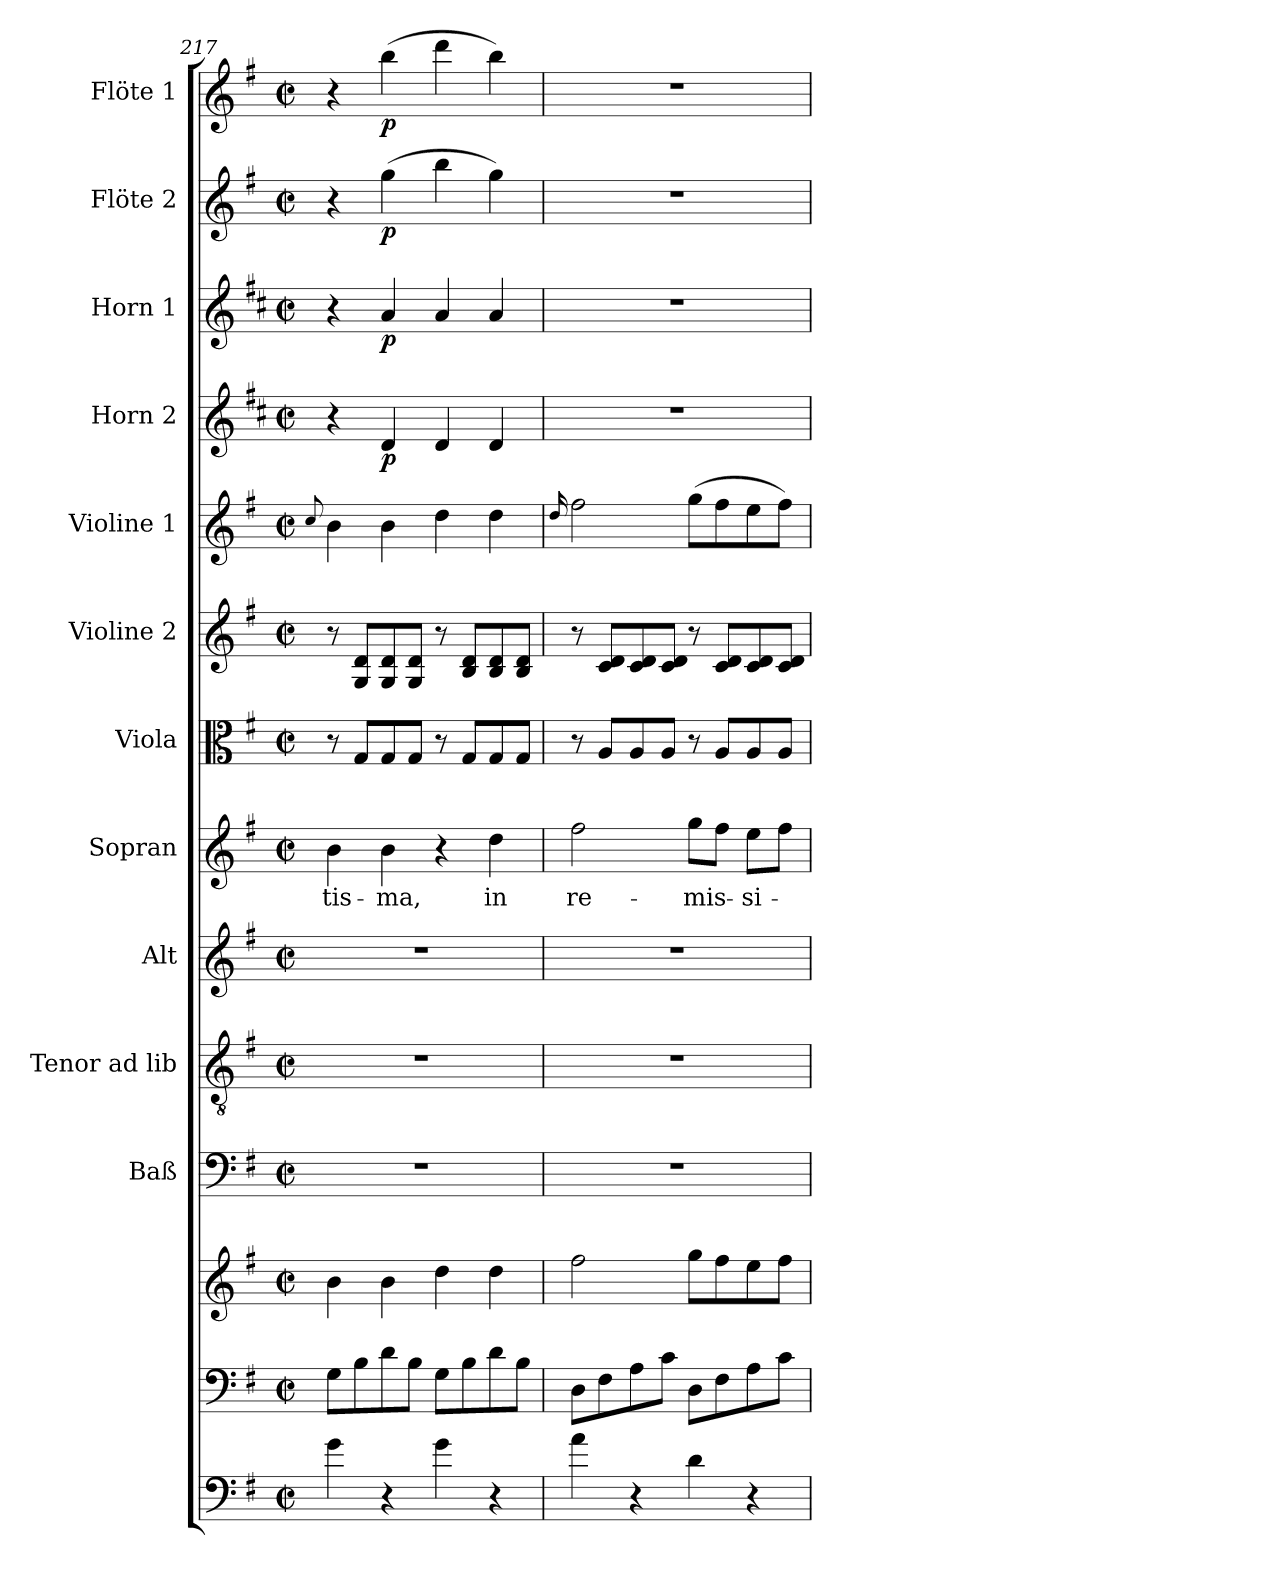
**kern	**kern	**kern	**kern	**kern	**kern	**kern	**text	**kern	**kern	**kern	**kern	**dynam	**kern	**dynam	**kern	**dynam	**kern	**dynam
*part13	*part12	*part12	*part11	*part10	*part9	*part8	*part8	*part7	*part6	*part5	*part4	*part4	*part3	*part3	*part2	*part2	*part1	*part1
*staff14	*staff13	*staff12	*staff11	*staff10	*staff9	*staff8	*staff8	*staff7	*staff6	*staff5	*staff4	*staff4	*staff3	*staff3	*staff2	*staff2	*staff1	*staff1
*	*	*	*I"Baß	*I"Tenor ad lib	*I"Alt	*I"Sopran	*	*I"Viola	*I"Violine 2	*I"Violine 1	*I"Horn 2	*	*I"Horn 1	*	*I"Flöte 2	*	*I"Flöte 1	*
*	*	*	*I'Baß	*I'Ten	*I'Alt	*I'Sop	*	*I'Vla.	*I'Vln. 2	*I'Vln. 1	*I'Hrn. 2	*	*I'Hrn. 1	*	*I'Fl. 2	*	*I'Fl. 1	*
*clefF4	*clefF4	*clefG2	*clefF4	*clefGv2	*clefG2	*clefG2	*	*clefC3	*clefG2	*clefG2	*clefG2	*	*clefG2	*	*clefG2	*	*clefG2	*
*ITrd7c12	*	*	*	*	*	*	*	*	*	*	*ITrd4c7	*	*ITrd4c7	*	*	*	*	*
*k[f#]	*k[f#]	*k[f#]	*k[f#]	*k[f#]	*k[f#]	*k[f#]	*	*k[f#]	*k[f#]	*k[f#]	*k[f#]	*	*k[f#]	*	*k[f#]	*	*k[f#]	*
*G:	*G:	*G:	*G:	*G:	*G:	*G:	*	*G:	*G:	*G:	*G:	*	*G:	*	*G:	*	*G:	*
*M2/2	*M2/2	*M2/2	*M2/2	*M2/2	*M2/2	*M2/2	*	*M2/2	*M2/2	*M2/2	*M2/2	*	*M2/2	*	*M2/2	*	*M2/2	*
*met(c|)	*met(c|)	*met(c|)	*met(c|)	*met(c|)	*met(c|)	*met(c|)	*	*met(c|)	*met(c|)	*met(c|)	*met(c|)	*	*met(c|)	*	*met(c|)	*	*met(c|)	*
=217	=217	=217	=217	=217	=217	=217	=217	=217	=217	=217	=217	=217	=217	=217	=217	=217	=217	=217
.	.	.	.	.	.	.	.	.	.	8qqcc/	.	.	.	.	.	.	.	.
!	!	!	!	!	!	!	!LO:LY:b	!	!	!	!	!	!	!	!	!	!	!
4G\	8G\L	4b\	1r	1r	1r	4b\	-tis-	8r	8r	4b\	4r	.	4r	.	4r	.	4r	.
.	8B\	.	.	.	.	.	.	8G/L	8G/ 8d/L	.	.	.	.	.	.	.	.	.
!	!	!	!	!	!	!	!LO:LY:b	!	!	!	!	!LO:DY:b	!	!LO:DY:b	!	!LO:DY:b	!	!LO:DY:b
4r	8d\	4b\	.	.	.	4b\	-ma,	8G/	8G/ 8d/	4b\	4G/	p	4d/	p	(>4gg\	p	(>4bb\	p
.	8B\J	.	.	.	.	.	.	8G/J	8G/ 8d/J	.	.	.	.	.	.	.	.	.
4G\	8G\L	4dd\	.	.	.	4r	.	8r	8r	4dd\	4G/	.	4d/	.	4bb\	.	4ddd\	.
.	8B\	.	.	.	.	.	.	8G/L	8B/ 8d/L	.	.	.	.	.	.	.	.	.
!	!	!	!	!	!	!	!LO:LY:b	!	!	!	!	!	!	!	!	!	!	!
4r	8d\	4dd\	.	.	.	4dd\	in	8G/	8B/ 8d/	4dd\	4G/	.	4d/	.	4gg\)	.	4bb\)	.
.	8B\J	.	.	.	.	.	.	8G/J	8B/ 8d/J	.	.	.	.	.	.	.	.	.
!!LO:PB:g=z
=218	=218	=218	=218	=218	=218	=218	=218	=218	=218	=218	=218	=218	=218	=218	=218	=218	=218	=218
.	.	.	.	.	.	.	.	.	.	16qqdd/	.	.	.	.	.	.	.	.
!	!	!	!	!	!	!	!LO:LY:b	!	!	!	!	!	!	!	!	!	!	!
4A\	8D\L	2ff#\	1r	1r	1r	2ff#\	re-	8r	8r	2ff#\	1r	.	1r	.	1r	.	1r	.
.	8F#\	.	.	.	.	.	.	8A/L	8c/ 8d/L	.	.	.	.	.	.	.	.	.
4r	8A\	.	.	.	.	.	.	8A/	8c/ 8d/	.	.	.	.	.	.	.	.	.
.	8c\J	.	.	.	.	.	.	8A/J	8c/ 8d/J	.	.	.	.	.	.	.	.	.
!	!	!	!	!	!	!	!LO:LY:b	!	!	!	!	!	!	!	!	!	!	!
4D\	8D\L	8gg\L	.	.	.	8gg\L	-mis-	8r	8r	(>8gg\L	.	.	.	.	.	.	.	.
.	8F#\	8ff#\	.	.	.	8ff#\J	.	8A/L	8c/ 8d/L	8ff#\	.	.	.	.	.	.	.	.
!	!	!	!	!	!	!	!LO:LY:b	!	!	!	!	!	!	!	!	!	!	!
4r	8A\	8ee\	.	.	.	8ee\L	-si-	8A/	8c/ 8d/	8ee\	.	.	.	.	.	.	.	.
.	8c\J	8ff#\J	.	.	.	8ff#\J	.	8A/J	8c/ 8d/J	8ff#\J)	.	.	.	.	.	.	.	.
=	=	=	=	=	=	=	=	=	=	=	=	=	=	=	=	=	=	=
*-	*-	*-	*-	*-	*-	*-	*-	*-	*-	*-	*-	*-	*-	*-	*-	*-	*-	*-
